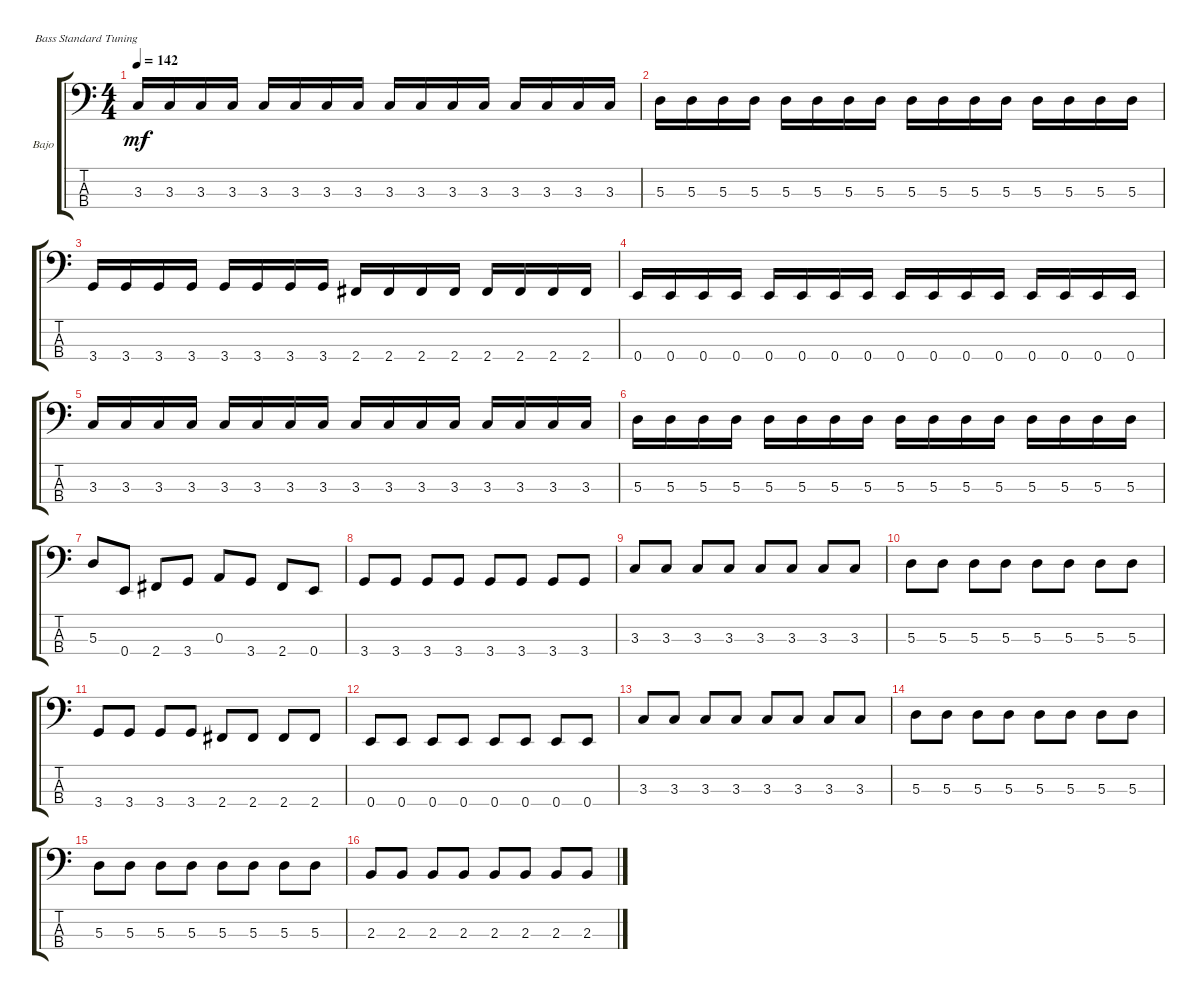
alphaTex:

\bracketExtendMode groupsimilarinstruments
\firstSystemTrackNameOrientation horizontal
\otherSystemsTrackNameOrientation horizontal
\track ("Bajo" "Bajo") {instrument electricbassfinger}
\staff {score tabs}
\tuning (G2 D2 A1 E1)
\ts (4 4)
\tempo 142
\clef f4
\ks c
3.3.16{dy mf} 3.3.16 3.3.16 3.3.16 3.3.16 3.3.16 3.3.16 3.3.16 3.3.16 3.3.16 3.3.16 3.3.16 3.3.16 3.3.16 3.3.16 3.3.16 |
5.3.16 5.3.16 5.3.16 5.3.16 5.3.16 5.3.16 5.3.16 5.3.16 5.3.16 5.3.16 5.3.16 5.3.16 5.3.16 5.3.16 5.3.16 5.3.16 |
3.4.16 3.4.16 3.4.16 3.4.16 3.4.16 3.4.16 3.4.16 3.4.16 2.4.16 2.4.16 2.4.16 2.4.16 2.4.16 2.4.16 2.4.16 2.4.16 |
0.4.16 0.4.16 0.4.16 0.4.16 0.4.16 0.4.16 0.4.16 0.4.16 0.4.16 0.4.16 0.4.16 0.4.16 0.4.16 0.4.16 0.4.16 0.4.16 |
3.3.16 3.3.16 3.3.16 3.3.16 3.3.16 3.3.16 3.3.16 3.3.16 3.3.16 3.3.16 3.3.16 3.3.16 3.3.16 3.3.16 3.3.16 3.3.16 |
5.3.16 5.3.16 5.3.16 5.3.16 5.3.16 5.3.16 5.3.16 5.3.16 5.3.16 5.3.16 5.3.16 5.3.16 5.3.16 5.3.16 5.3.16 5.3.16 |
5.3.8 0.4.8 2.4.8 3.4.8 0.3.8 3.4.8 2.4.8 0.4.8 |
3.4.8 3.4.8 3.4.8 3.4.8 3.4.8 3.4.8 3.4.8 3.4.8 |
3.3.8 3.3.8 3.3.8 3.3.8 3.3.8 3.3.8 3.3.8 3.3.8 |
5.3.8 5.3.8 5.3.8 5.3.8 5.3.8 5.3.8 5.3.8 5.3.8 |
3.4.8 3.4.8 3.4.8 3.4.8 2.4.8 2.4.8 2.4.8 2.4.8 |
0.4.8 0.4.8 0.4.8 0.4.8 0.4.8 0.4.8 0.4.8 0.4.8 |
3.3.8 3.3.8 3.3.8 3.3.8 3.3.8 3.3.8 3.3.8 3.3.8 |
5.3.8 5.3.8 5.3.8 5.3.8 5.3.8 5.3.8 5.3.8 5.3.8 |
5.3.8 5.3.8 5.3.8 5.3.8 5.3.8 5.3.8 5.3.8 5.3.8 |
2.3.8 2.3.8 2.3.8 2.3.8 2.3.8 2.3.8 2.3.8 2.3.8
